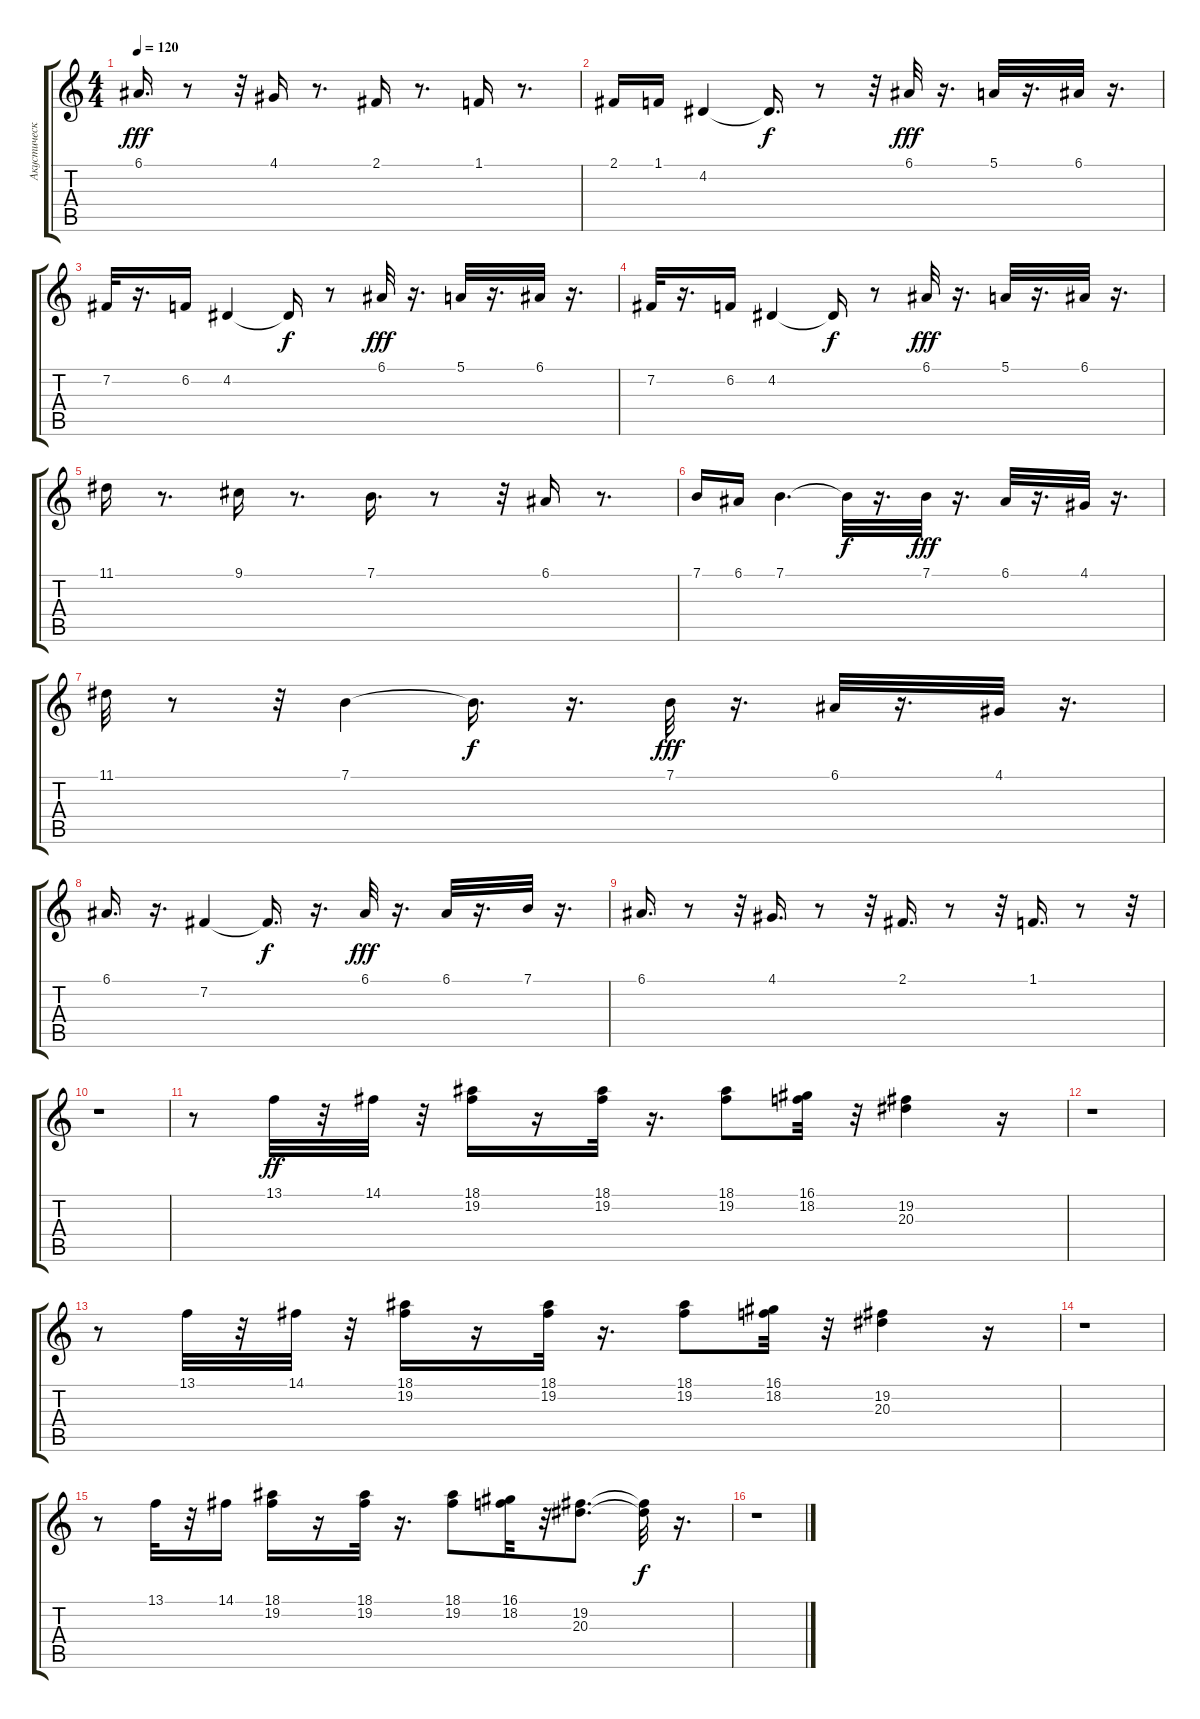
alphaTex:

\track ("Акустический Гранд Роял" "Акустическ") {instrument acousticgrandpiano}
\staff {score tabs}
\tuning (E4 B3 G3 D3 A2 E2) {hide}
\ts (4 4)
\tempo 120
\clef g2
\ks c
6.1.16{d dy fff} r.8 r.32 4.1.16 r.8{d} 2.1.16 r.8{d} 1.1.16 r.8{d} |
2.1.16 1.1.16 4.2.4 4.2{t}.16{d dy f} r.8 r.32 6.1.32{dy fff} r.16{d} 5.1.32 r.16{d} 6.1.32 r.16{d} |
7.2.32 r.16{d} 6.2.16 4.2.4 4.2{t}.16{dy f} r.8 6.1.32{dy fff} r.16{d} 5.1.32 r.16{d} 6.1.32 r.16{d} |
7.2.32 r.16{d} 6.2.16 4.2.4 4.2{t}.16{dy f} r.8 6.1.32{dy fff} r.16{d} 5.1.32 r.16{d} 6.1.32 r.16{d} |
11.1.16 r.8{d} 9.1.16 r.8{d} 7.1.16{d} r.8 r.32 6.1.16 r.8{d} |
7.1.16 6.1.16 7.1.4{d} 7.1{t}.32{dy f} r.16{d} 7.1.32{dy fff} r.16{d} 6.1.32 r.16{d} 4.1.32 r.16{d} |
11.1.32 r.8 r.32 7.1.4 7.1{t}.16{d dy f} r.16{d} 7.1.32{dy fff} r.16{d} 6.1.32 r.16{d} 4.1.32 r.16{d} |
6.1.16{d} r.16{d} 7.2.4 7.2{t}.16{d dy f} r.16{d} 6.1.32{dy fff} r.16{d} 6.1.32 r.16{d} 7.1.32 r.16{d} |
6.1.16{d} r.8 r.32 4.1.16{d} r.8 r.32 2.1.16{d} r.8 r.32 1.1.16{d} r.8 r.32 |
r.1 |
r.8 13.1.32{dy ff} r.32 14.1.32 r.32 (18.1 19.2).16 r.16 (18.1 19.2).32 r.16{d} (18.1 19.2).8 (16.1 18.2).32 r.32 (19.2 20.3).4 r.16 |
r.1 |
r.8 13.1.32 r.32 14.1.32 r.32 (18.1 19.2).16 r.16 (18.1 19.2).32 r.16{d} (18.1 19.2).8 (16.1 18.2).32 r.32 (19.2 20.3).4 r.16 |
r.1 |
r.8 13.1.32 r.32 14.1.16 (18.1 19.2).16 r.16 (18.1 19.2).32 r.16{d} (18.1 19.2).8 (16.1 18.2).32 r.32 (19.2 20.3).8{d} (19.2{t} 20.3{t}).32{dy f} r.16{d} |
r.1
